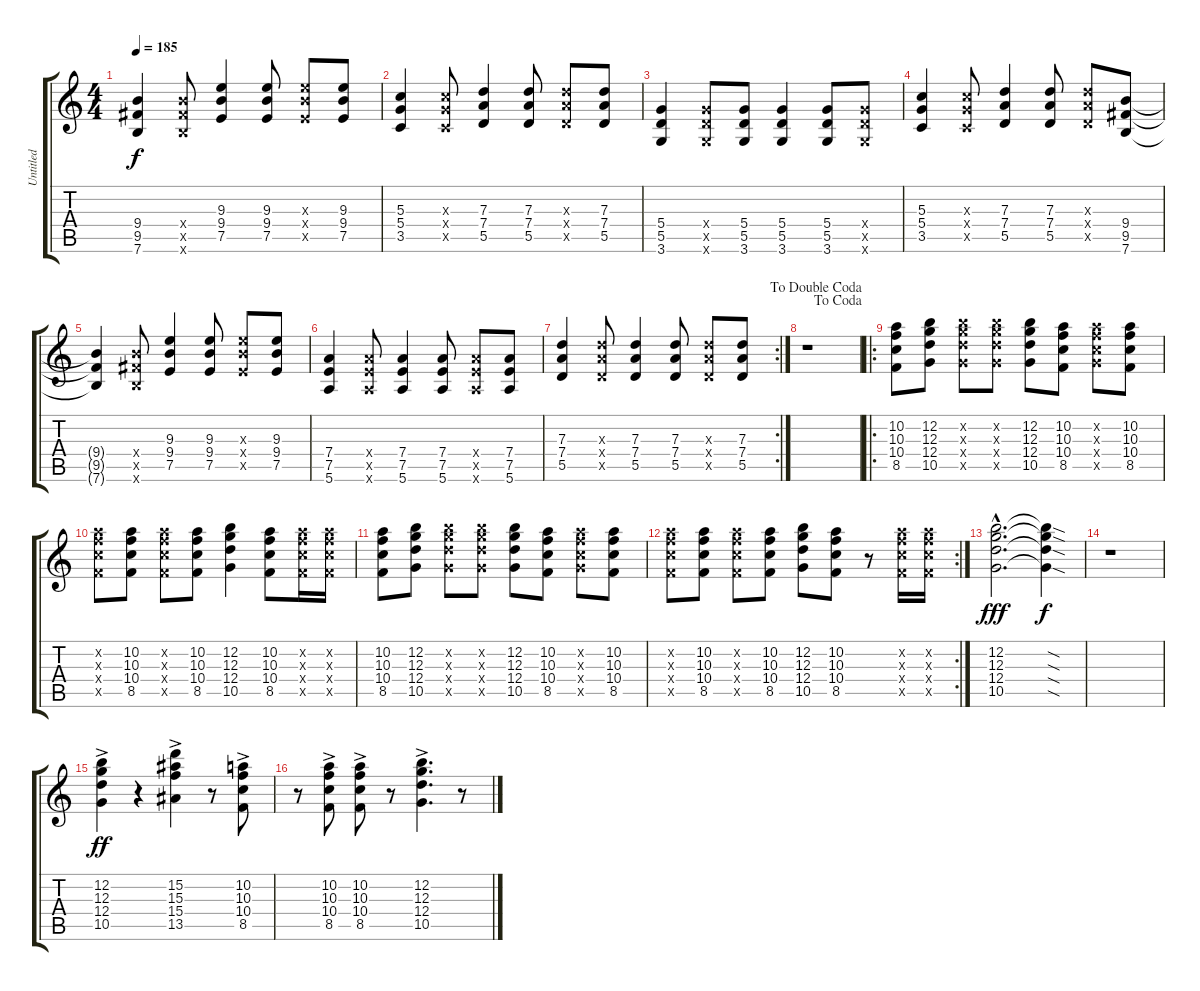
\track ("Untitled" "Untitled") {instrument overdrivenguitar}
\staff {score tabs}
\tuning (E4 B3 G3 D3 A2 E2) {hide}
\ts (4 4)
\tempo 185
\clef g2
\ks c
(9.4{t} 9.5{t} 7.6{t}).4{dy f} (9.4{x} 9.5{x} 7.6{x}).8 (9.3 9.4 7.5).4 (9.3 9.4 7.5).8 (9.3{x} 9.4{x} 7.5{x}).8 (9.3 9.4 7.5).8 |
(5.3 5.4 3.5).4 (5.3{x} 5.4{x} 3.5{x}).8 (7.3 7.4 5.5).4 (7.3 7.4 5.5).8 (7.3{x} 7.4{x} 5.5{x}).8 (7.3 7.4 5.5).8 |
(5.4 5.5 3.6).4 (5.4{x} 5.5{x} 3.6{x}).8 (5.4 5.5 3.6).8 (5.4 5.5 3.6).4 (5.4 5.5 3.6).8 (5.4{x} 5.5{x} 3.6{x}).8 |
(5.3 5.4 3.5).4 (5.3{x} 5.4{x} 3.5{x}).8 (7.3 7.4 5.5).4 (7.3 7.4 5.5).8 (7.3{x} 7.4{x} 5.5{x}).8 (9.4 9.5 7.6).8 |
(9.4{t} 9.5{t} 7.6{t}).4 (9.4{x} 9.5{x} 7.6{x}).8 (9.3 9.4 7.5).4 (9.3 9.4 7.5).8 (9.3{x} 9.4{x} 7.5{x}).8 (9.3 9.4 7.5).8 |
(7.4 7.5 5.6).4 (7.4{x} 7.5{x} 5.6{x}).8 (7.4 7.5 5.6).4 (7.4 7.5 5.6).8 (7.4{x} 7.5{x} 5.6{x}).8 (7.4 7.5 5.6).8 |
\rc 2
(7.3 7.4 5.5).4 (7.3{x} 7.4{x} 5.5{x}).8 (7.3 7.4 5.5).4 (7.3 7.4 5.5).8 (7.3{x} 7.4{x} 5.5{x}).8 (7.3 7.4 5.5).8 |
\jump dacoda
\jump dadoublecoda
r.1 |
\ro
(10.2 10.3 10.4 8.5).8 (12.2 12.3 12.4 10.5).8 (12.2{x} 12.3{x} 12.4{x} 10.5{x}).8 (12.2{x} 12.3{x} 12.4{x} 10.5{x}).8 (12.2 12.3 12.4 10.5).8 (10.2 10.3 10.4 8.5).8 (10.2{x} 10.3{x} 10.4{x} 10.5{x}).8 (10.2 10.3 10.4 8.5).8 |
(10.2{x} 10.3{x} 10.4{x} 8.5{x}).8 (10.2 10.3 10.4 8.5).8 (10.2{x} 10.3{x} 10.4{x} 8.5{x}).8 (10.2 10.3 10.4 8.5).8 (12.2 12.3 12.4 10.5).4 (10.2 10.3 10.4 8.5).8 (10.2{x} 10.3{x} 10.4{x} 8.5{x}).16 (10.2{x} 10.3{x} 10.4{x} 8.5{x}).16 |
(10.2 10.3 10.4 8.5).8 (12.2 12.3 12.4 10.5).8 (12.2{x} 12.3{x} 12.4{x} 10.5{x}).8 (12.2{x} 12.3{x} 12.4{x} 10.5{x}).8 (12.2 12.3 12.4 10.5).8 (10.2 10.3 10.4 8.5).8 (10.2{x} 10.3{x} 10.4{x} 10.5{x}).8 (10.2 10.3 10.4 8.5).8 |
\rc 2
(10.2{x} 10.3{x} 10.4{x} 8.5{x}).8 (10.2 10.3 10.4 8.5).8 (10.2{x} 10.3{x} 10.4{x} 8.5{x}).8 (10.2 10.3 10.4 8.5).8 (12.2 12.3 12.4 10.5).8 (10.2 10.3 10.4 8.5).8 r.8 (10.2{x} 10.3{x} 10.4{x} 8.5{x}).16 (10.2{x} 10.3{x} 10.4{x} 8.5{x}).16 |
(12.2{hac} 12.3{hac} 12.4{hac} 10.5{hac}).2{d dy fff} (12.2{sod t} 12.3{sod t} 12.4{sod t} 10.5{sod t}).4{dy f} |
r.1 |
(12.2{ac} 12.3{ac} 12.4{ac} 10.5{ac}).4{dy ff} r.4 (15.2{ac} 15.3{ac} 15.4{ac} 13.5{ac}).4 r.8 (10.2{ac} 10.3{ac} 10.4{ac} 8.5{ac}).8 |
r.8 (10.2{ac} 10.3{ac} 10.4{ac} 8.5{ac}).8 (10.2{ac} 10.3{ac} 10.4{ac} 8.5{ac}).8 r.8 (12.2{ac} 12.3{ac} 12.4{ac} 10.5{ac}).4{d} r.8
